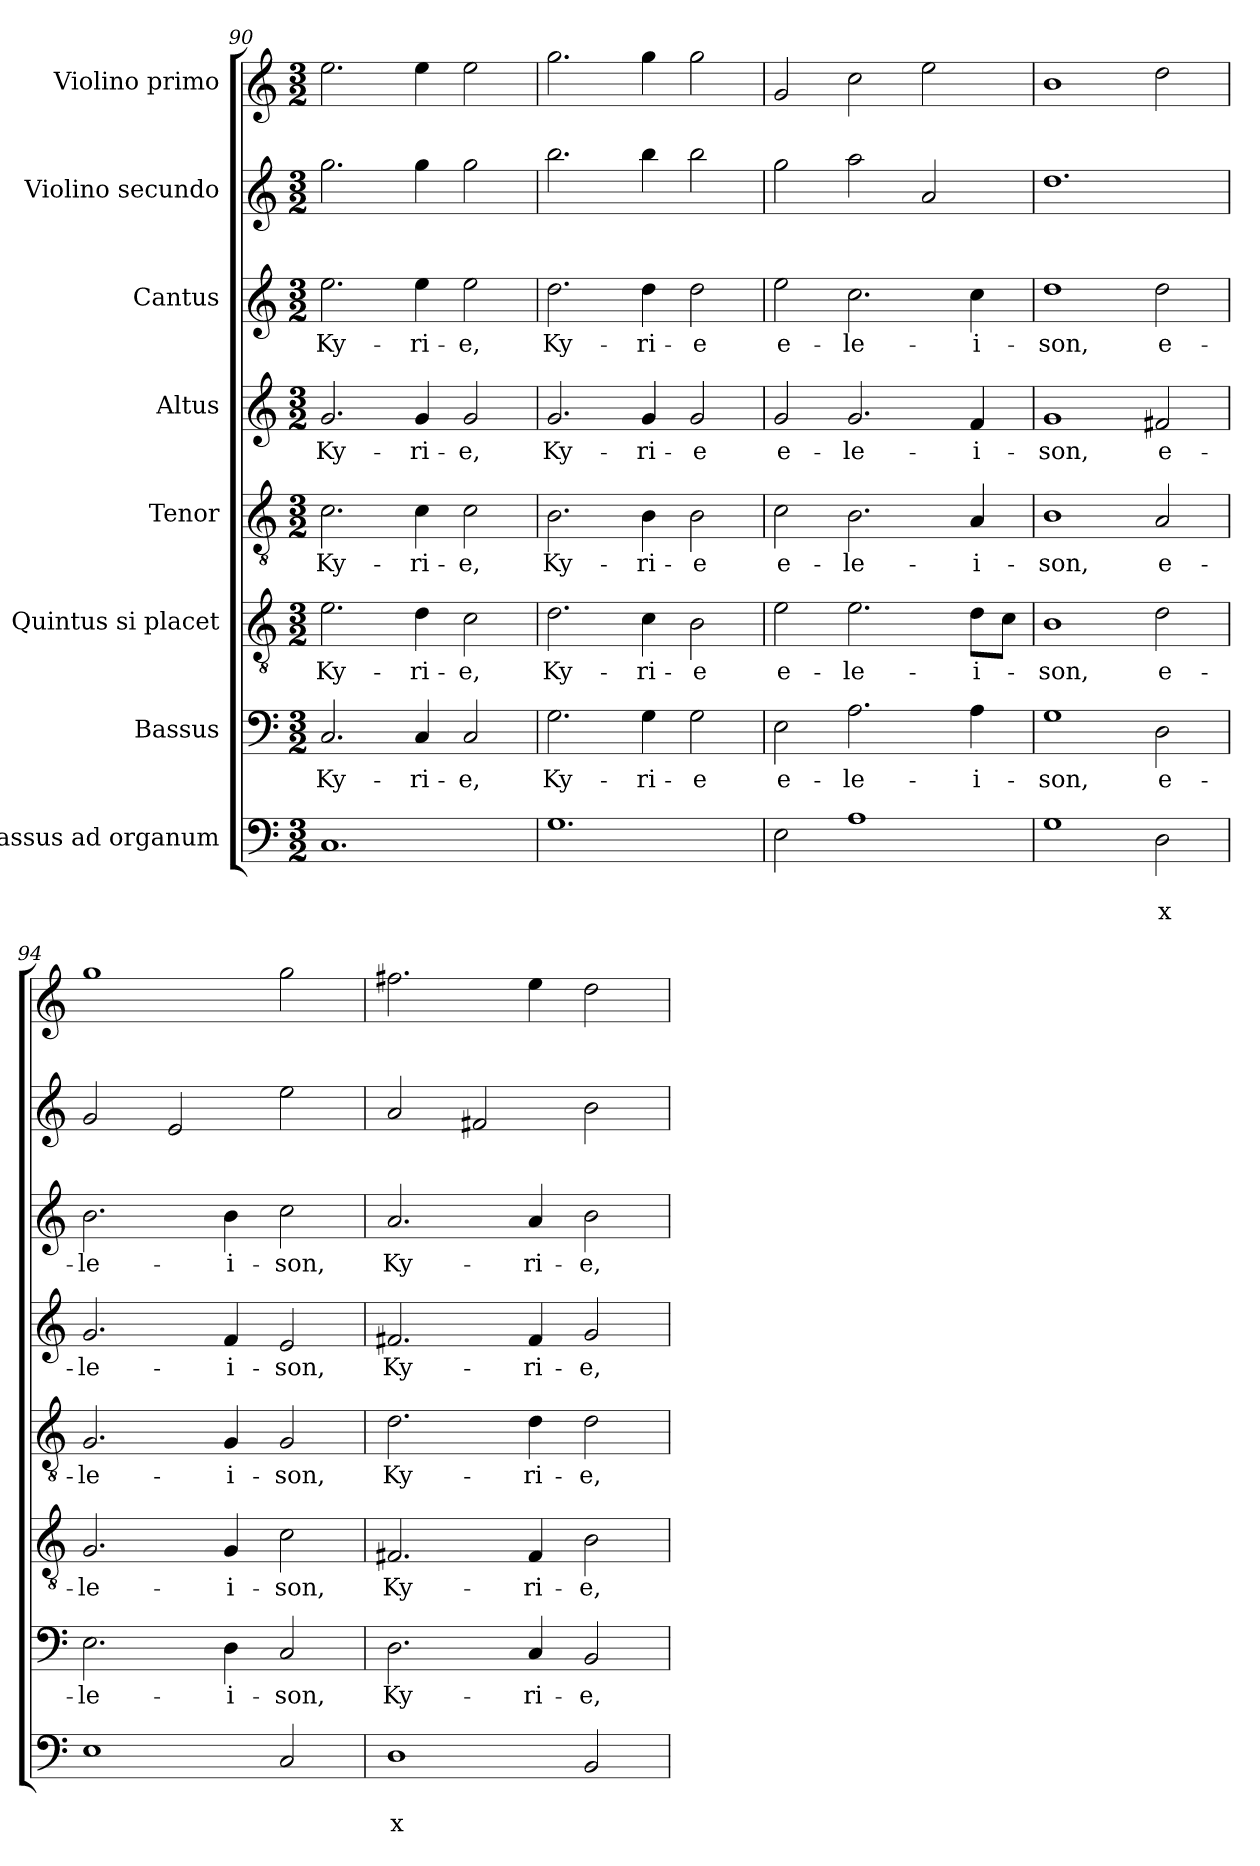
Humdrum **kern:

**kern	**text	**text	**kern	**text	**kern	**text	**kern	**text	**kern	**text	**kern	**text	**kern	**kern
*part8	*part8	*part8	*part7	*part7	*part6	*part6	*part5	*part5	*part4	*part4	*part3	*part3	*part2	*part1
*staff8	*staff8	*staff8	*staff7	*staff7	*staff6	*staff6	*staff5	*staff5	*staff4	*staff4	*staff3	*staff3	*staff2	*staff1
*I"Bassus ad organum	*	*	*I"Bassus	*	*I"Quintus si placet	*	*I"Tenor	*	*I"Altus	*	*I"Cantus	*	*I"Violino secundo	*I"Violino primo
!!LO:PB:g=z
*clefF4	*	*	*clefF4	*	*clefGv2	*	*clefGv2	*	*clefG2	*	*clefG2	*	*clefG2	*clefG2
*k[]	*	*	*k[]	*	*k[]	*	*k[]	*	*k[]	*	*k[]	*	*k[]	*k[]
*C:	*	*	*C:	*	*C:	*	*C:	*	*C:	*	*C:	*	*C:	*C:
*M3/2	*	*	*M3/2	*	*M3/2	*	*M3/2	*	*M3/2	*	*M3/2	*	*M3/2	*M3/2
=90	=90	=90	=90	=90	=90	=90	=90	=90	=90	=90	=90	=90	=90	=90
!	!	!	!	!LO:LY:b	!	!LO:LY:b	!	!LO:LY:b	!	!LO:LY:b	!	!LO:LY:b	!	!
1.C	.	.	2.C/	Ky-	2.e\	Ky-	2.c\	Ky-	2.g/	Ky-	2.ee\	Ky-	2.gg\	2.ee\
!	!	!	!	!LO:LY:b	!	!LO:LY:b	!	!LO:LY:b	!	!LO:LY:b	!	!LO:LY:b	!	!
.	.	.	4C/	-ri-	4d\	-ri-	4c\	-ri-	4g/	-ri-	4ee\	-ri-	4gg\	4ee\
!	!	!	!	!LO:LY:b	!	!LO:LY:b	!	!LO:LY:b	!	!LO:LY:b	!	!LO:LY:b	!	!
.	.	.	2C/	-e,	2c\	-e,	2c\	-e,	2g/	-e,	2ee\	-e,	2gg\	2ee\
=91	=91	=91	=91	=91	=91	=91	=91	=91	=91	=91	=91	=91	=91	=91
!	!	!	!	!LO:LY:b	!	!LO:LY:b	!	!LO:LY:b	!	!LO:LY:b	!	!LO:LY:b	!	!
1.G	.	.	2.G\	Ky-	2.d\	Ky-	2.B\	Ky-	2.g/	Ky-	2.dd\	Ky-	2.bb\	2.gg\
!	!	!	!	!LO:LY:b	!	!LO:LY:b	!	!LO:LY:b	!	!LO:LY:b	!	!LO:LY:b	!	!
.	.	.	4G\	-ri-	4c\	-ri-	4B\	-ri-	4g/	-ri-	4dd\	-ri-	4bb\	4gg\
!	!	!	!	!LO:LY:b	!	!LO:LY:b	!	!LO:LY:b	!	!LO:LY:b	!	!LO:LY:b	!	!
.	.	.	2G\	-e	2B\	-e	2B\	-e	2g/	-e	2dd\	-e	2bb\	2gg\
=92	=92	=92	=92	=92	=92	=92	=92	=92	=92	=92	=92	=92	=92	=92
!	!	!	!	!LO:LY:b	!	!LO:LY:b	!	!LO:LY:b	!	!LO:LY:b	!	!LO:LY:b	!	!
2E\	.	.	2E\	e-	2e\	e-	2c\	e-	2g/	e-	2ee\	e-	2gg\	2g/
!	!	!	!	!LO:LY:b	!	!LO:LY:b	!	!LO:LY:b	!	!LO:LY:b	!	!LO:LY:b	!	!
1A	.	.	2.A\	-le-	2.e\	-le-	2.B\	-le-	2.g/	-le-	2.cc\	-le-	2aa\	2cc\
.	.	.	.	.	.	.	.	.	.	.	.	.	2a/	2ee\
!	!	!	!	!LO:LY:b	!	!LO:LY:b	!	!LO:LY:b	!	!LO:LY:b	!	!LO:LY:b	!	!
.	.	.	4A\	-i-	8d\L	-i-	4A/	-i-	4f/	-i-	4cc\	-i-	.	.
.	.	.	.	.	8c\J	.	.	.	.	.	.	.	.	.
=93	=93	=93	=93	=93	=93	=93	=93	=93	=93	=93	=93	=93	=93	=93
!	!	!	!	!LO:LY:b	!	!LO:LY:b	!	!LO:LY:b	!	!LO:LY:b	!	!LO:LY:b	!	!
1G	.	.	1G	-son,	1B	-son,	1B	-son,	1g	-son,	1dd	-son,	1.dd	1b
!	!	!LO:LY:b	!	!LO:LY:b	!	!LO:LY:b	!	!LO:LY:b	!	!LO:LY:b	!	!LO:LY:b	!	!
2D\	.	x	2D\	e-	2d\	e-	2A/	e-	2f#X/	e-	2dd\	e-	.	2dd\
=94	=94	=94	=94	=94	=94	=94	=94	=94	=94	=94	=94	=94	=94	=94
!	!	!	!	!LO:LY:b	!	!LO:LY:b	!	!LO:LY:b	!	!LO:LY:b	!	!LO:LY:b	!	!
1E	.	.	2.E\	-le-	2.G/	-le-	2.G/	-le-	2.g/	-le-	2.b\	-le-	2g/	1gg
.	.	.	.	.	.	.	.	.	.	.	.	.	2e/	.
!	!	!	!	!LO:LY:b	!	!LO:LY:b	!	!LO:LY:b	!	!LO:LY:b	!	!LO:LY:b	!	!
.	.	.	4D\	-i-	4G/	-i-	4G/	-i-	4f/	-i-	4b\	-i-	.	.
!	!	!	!	!LO:LY:b	!	!LO:LY:b	!	!LO:LY:b	!	!LO:LY:b	!	!LO:LY:b	!	!
2C/	.	.	2C/	-son,	2c\	-son,	2G/	-son,	2e/	-son,	2cc\	-son,	2ee\	2gg\
=95	=95	=95	=95	=95	=95	=95	=95	=95	=95	=95	=95	=95	=95	=95
!	!	!LO:LY:b	!	!LO:LY:b	!	!LO:LY:b	!	!LO:LY:b	!	!LO:LY:b	!	!LO:LY:b	!	!
1D	.	x	2.D\	Ky-	2.F#X/	Ky-	2.d\	Ky-	2.f#X/	Ky-	2.a/	Ky-	2a/	2.ff#X\
.	.	.	.	.	.	.	.	.	.	.	.	.	2f#X/	.
!	!	!	!	!LO:LY:b	!	!LO:LY:b	!	!LO:LY:b	!	!LO:LY:b	!	!LO:LY:b	!	!
.	.	.	4C/	-ri-	4F#/	-ri-	4d\	-ri-	4f#/	-ri-	4a/	-ri-	.	4ee\
!	!	!	!	!LO:LY:b	!	!LO:LY:b	!	!LO:LY:b	!	!LO:LY:b	!	!LO:LY:b	!	!
2BB/	.	.	2BB/	-e,	2B\	-e,	2d\	-e,	2g/	-e,	2b\	-e,	2b\	2dd\
=	=	=	=	=	=	=	=	=	=	=	=	=	=	=
*-	*-	*-	*-	*-	*-	*-	*-	*-	*-	*-	*-	*-	*-	*-
